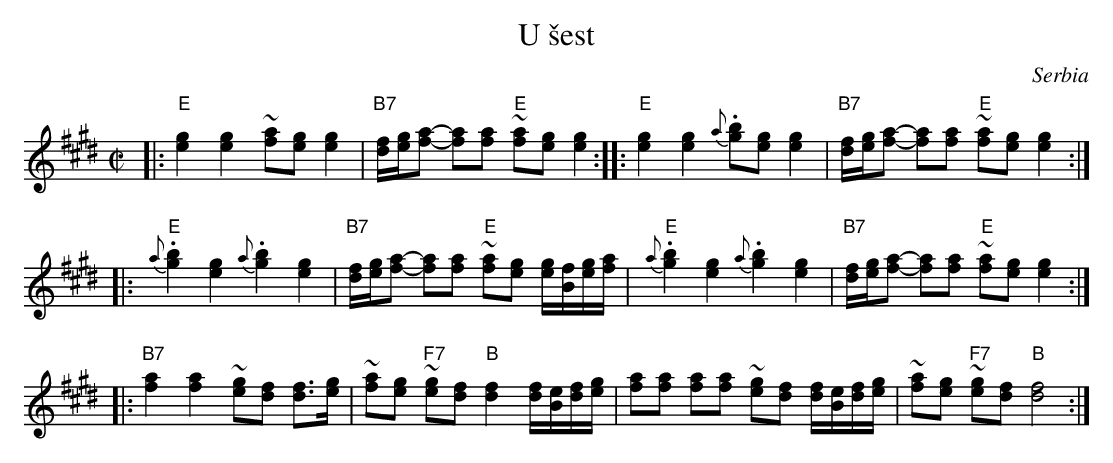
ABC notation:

X:1
T: U \vsest
O: Serbia
M: C|
L: 1/8
K: E
|: "E"[g2e2] [g2e2] ~[af][ge] [g2e2] \
| "B7"[f/d/][g/e/][af]- [af][af] "E"~[af][ge] [g2e2] :| \
|: "E"[g2e2] [g2e2] {a}.[bg][ge] [g2e2] \
| "B7"[f/d/][g/e/][af]- [af][af] "E"~[af][ge] [g2e2] :|
|: "E"{a}.[b2g2] [g2e2] {a}.[b2g2] [g2e2] \
| "B7"[f/d/][g/e/][af]- [af][af] "E"~[af][ge] [g/e/][f/B/][g/e/][a/f/] \
| "E"{a}.[b2g2] [g2e2] {a}.[b2g2] [g2e2] \
| "B7"[f/d/][g/e/][af]- [af][af] "E"~[af][ge] [g2e2] :|
|: "B7"[a2f2] [a2f2] ~[ge][fd] [fd]>[ge] \
| ~[af][ge] "F7"~[ge][fd] "B"[f2d2] [f/d/][e/B/][f/d/][g/e/] \
| [af][af] [af][af] ~[ge][fd] [f/d/][e/B/][f/d/][g/e/] \
| ~[af][ge] "F7"~[ge][fd] "B"[f4d4] :|
